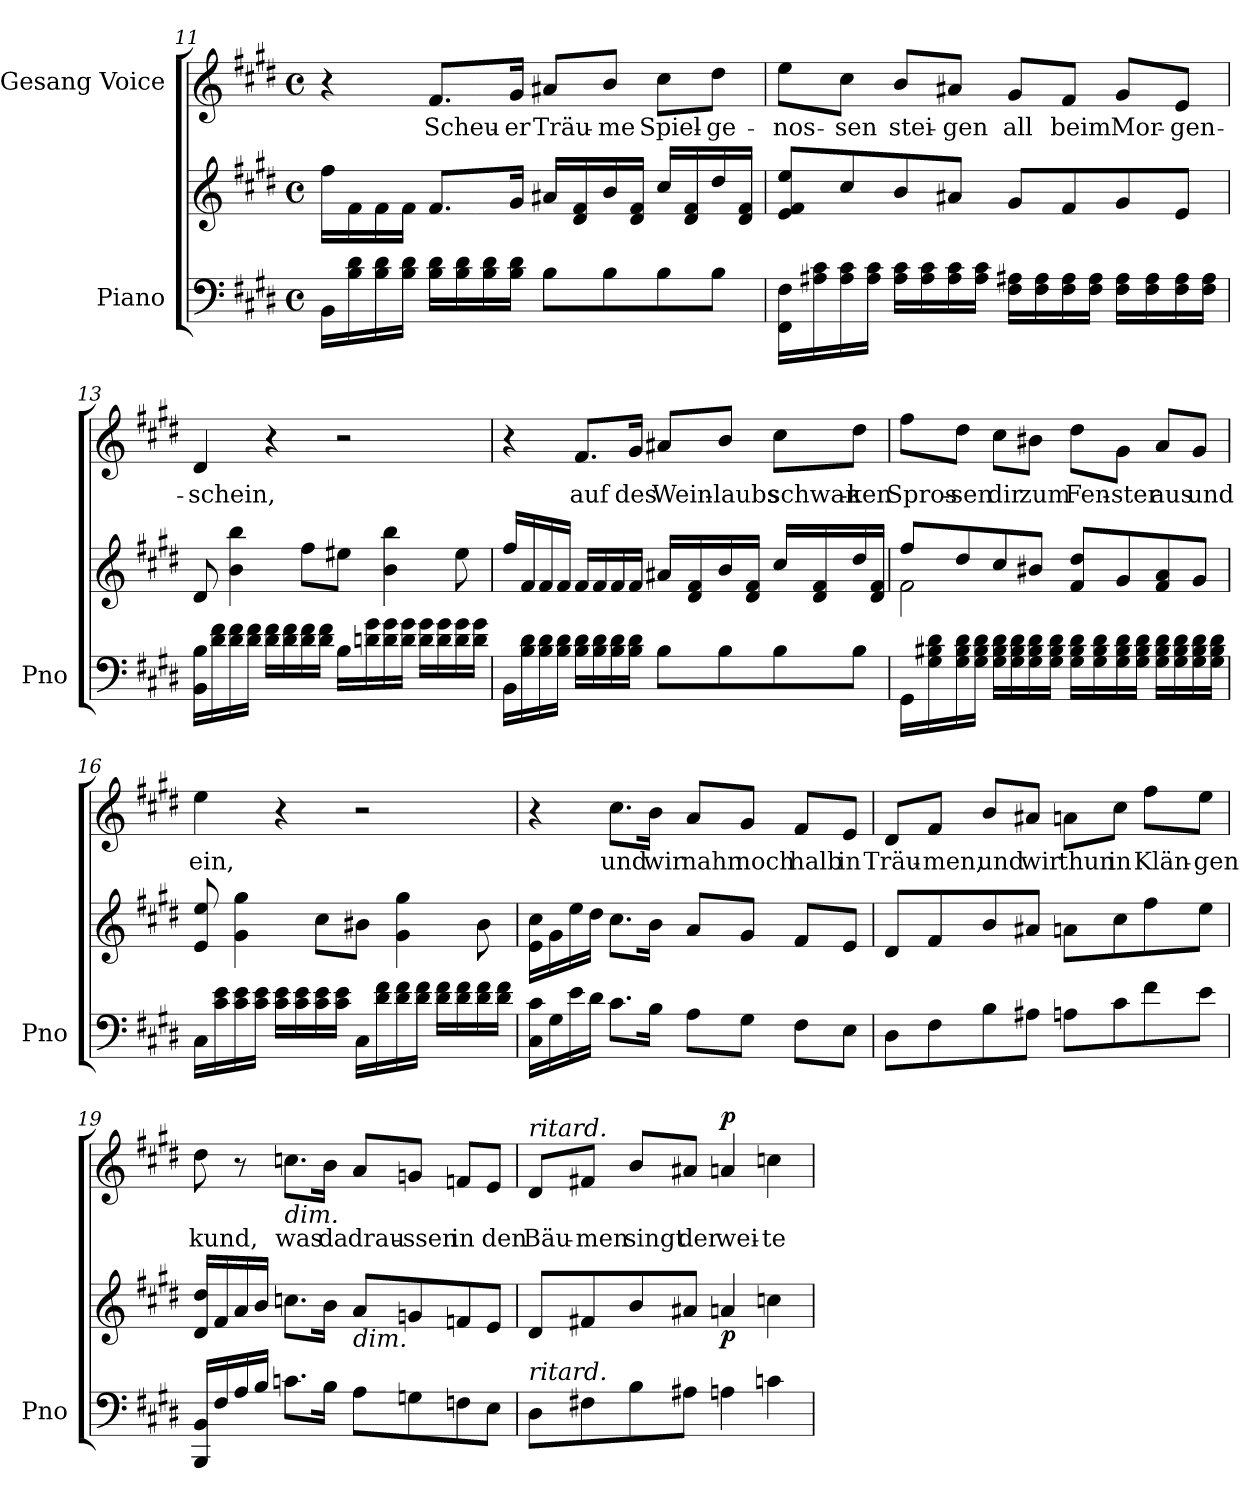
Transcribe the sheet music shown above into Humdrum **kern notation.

**kern	**kern	**dynam	**kern	**text	**dynam
*part2	*part2	*part2	*part1	*part1	*part1
*staff3	*staff2	*staff2/3	*staff1	*staff1	*staff1
*I"Piano	*	*	*I"Gesang Voice	*	*
*I'Pno	*	*	*	*	*
*clefF4	*clefG2	*	*clefG2	*	*
*k[f#c#g#d#]	*k[f#c#g#d#]	*	*k[f#c#g#d#]	*	*
*M4/4	*M4/4	*	*M4/4	*	*
*met(c)	*met(c)	*	*met(c)	*	*
=11	=11	=11	=11	=11	=11
16BB\LL	16ff#\LL	.	4r	.	.
16B\ 16d#\	16f#\	.	.	.	.
16B\ 16d#\	16f#\	.	.	.	.
16B\ 16d#\JJ	16f#\JJ	.	.	.	.
16B\ 16d#\LL	8.f#/L	.	8.f#/L	Scheu-	.
16B\ 16d#\	.	.	.	.	.
16B\ 16d#\	.	.	.	.	.
16B\ 16d#\JJ	16g#/Jk	.	16g#/Jk	-er	.
8B\L	16a#X/LL	.	8a#X/L	Träu-	.
.	16d#/ 16f#/	.	.	.	.
8B\	16b/	.	8b/J	-me	.
.	16d#/ 16f#/JJ	.	.	.	.
8B\	16cc#/LL	.	8cc#\L	Spiel-	.
.	16d#/ 16f#/	.	.	.	.
8B\J	16dd#/	.	8dd#\J	-ge-	.
.	16d#/ 16f#/JJ	.	.	.	.
=12	=12	=12	=12	=12	=12
16FF#\ 16F#\LL	8e/ 8f#/ 8ee/L	.	8ee\L	-nos-	.
16A#X\ 16c#\	.	.	.	.	.
16A#\ 16c#\	8cc#/	.	8cc#\J	-sen	.
16A#\ 16c#\JJ	.	.	.	.	.
16A#\ 16c#\LL	8b/	.	8b/L	stei-	.
16A#\ 16c#\	.	.	.	.	.
16A#\ 16c#\	8a#X/J	.	8a#X/J	-gen	.
16A#\ 16c#\JJ	.	.	.	.	.
16F#\ 16A#X\LL	8g#/L	.	8g#/L	all	.
16F#\ 16A#\	.	.	.	.	.
16F#\ 16A#\	8f#/	.	8f#/J	beim	.
16F#\ 16A#\JJ	.	.	.	.	.
16F#\ 16A#\LL	8g#/	.	8g#/L	Mor-	.
16F#\ 16A#\	.	.	.	.	.
16F#\ 16A#\	8e/J	.	8e/J	-gen-	.
16F#\ 16A#\JJ	.	.	.	.	.
=13	=13	=13	=13	=13	=13
16BB\ 16B\LL	8d#/	.	4d#/	schein,	.
16d#\ 16f#\	.	.	.	.	.
16d#\ 16f#\	4b\ 4bb\	.	.	.	.
16d#\ 16f#\JJ	.	.	.	.	.
16d#\ 16f#\LL	.	.	4r	.	.
16d#\ 16f#\	.	.	.	.	.
16d#\ 16f#\	8ff#\L	.	.	.	.
16d#\ 16f#\JJ	.	.	.	.	.
16B\LL	8ee#X\J	.	2r	.	.
16dn\ 16g#\	.	.	.	.	.
16d\ 16g#\	4b\ 4bb\	.	.	.	.
16d\ 16g#\JJ	.	.	.	.	.
16d\ 16g#\LL	.	.	.	.	.
16d\ 16g#\	.	.	.	.	.
16d\ 16g#\	8ee#\	.	.	.	.
16d\ 16g#\JJ	.	.	.	.	.
=14	=14	=14	=14	=14	=14
16BB\LL	16ff#/LL	.	4r	.	.
16B\ 16d#\	16f#/	.	.	.	.
16B\ 16d#\	16f#/	.	.	.	.
16B\ 16d#\JJ	16f#/JJ	.	.	.	.
16B\ 16d#\LL	16f#/LL	.	8.f#/L	auf	.
16B\ 16d#\	16f#/	.	.	.	.
16B\ 16d#\	16f#/	.	.	.	.
16B\ 16d#\JJ	16f#/JJ	.	16g#/Jk	des	.
8B\L	16a#X/LL	.	8a#X/L	Wein-	.
.	16d#/ 16f#/	.	.	.	.
8B\	16b/	.	8b/J	-laubs	.
.	16d#/ 16f#/JJ	.	.	.	.
8B\	16cc#/LL	.	8cc#\L	schwan-	.
.	16d#/ 16f#/	.	.	.	.
8B\J	16dd#/	.	8dd#\J	-ken	.
.	16d#/ 16f#/JJ	.	.	.	.
=15	=15	=15	=15	=15	=15
*	*^	*	*	*	*
16GG#\LL	8ff#/L	2f#\	.	8ff#\L	Spros-	.
16G#\ 16B#X\ 16d#\	.	.	.	.	.	.
16G#\ 16B#\ 16d#\	8dd#/	.	.	8dd#\J	-sen	.
16G#\ 16B#\ 16d#\JJ	.	.	.	.	.	.
16G#\ 16B#\ 16d#\LL	8cc#/	.	.	8cc#\L	dir	.
16G#\ 16B#\ 16d#\	.	.	.	.	.	.
16G#\ 16B#\ 16d#\	8b#X/J	.	.	8b#X\J	zum	.
16G#\ 16B#\ 16d#\JJ	.	.	.	.	.	.
16G#\ 16B#\ 16d#\LL	8f#/ 8dd#/L	2ryy	.	8dd#\L	Fen-	.
16G#\ 16B#\ 16d#\	.	.	.	.	.	.
16G#\ 16B#\ 16d#\	8g#/	.	.	8g#\J	-ster	.
16G#\ 16B#\ 16d#\JJ	.	.	.	.	.	.
16G#\ 16B#\ 16d#\LL	8f#/ 8a/	.	.	8a/L	aus	.
16G#\ 16B#\ 16d#\	.	.	.	.	.	.
16G#\ 16B#\ 16d#\	8g#/J	.	.	8g#/J	und	.
16G#\ 16B#\ 16d#\JJ	.	.	.	.	.	.
*	*v	*v	*	*	*	*
=16	=16	=16	=16	=16	=16
16C#\LL	8e/ 8ee/	.	4ee\	ein,	.
16c#\ 16e\	.	.	.	.	.
16c#\ 16e\	4g#\ 4gg#\	.	.	.	.
16c#\ 16e\JJ	.	.	.	.	.
16c#\ 16e\LL	.	.	4r	.	.
16c#\ 16e\	.	.	.	.	.
16c#\ 16e\	8cc#\L	.	.	.	.
16c#\ 16e\JJ	.	.	.	.	.
16C#\LL	8b#X\J	.	2r	.	.
16d#\ 16f#\	.	.	.	.	.
16d#\ 16f#\	4g#\ 4gg#\	.	.	.	.
16d#\ 16f#\JJ	.	.	.	.	.
16d#\ 16f#\LL	.	.	.	.	.
16d#\ 16f#\	.	.	.	.	.
16d#\ 16f#\	8b#\	.	.	.	.
16d#\ 16f#\JJ	.	.	.	.	.
=17	=17	=17	=17	=17	=17
16C#\ 16c#\LL	16e\ 16cc#\LL	.	4r	.	.
16G#\	16g#\	.	.	.	.
16e\	16ee\	.	.	.	.
16d#\JJ	16dd#\JJ	.	.	.	.
8.c#\L	8.cc#\L	.	8.cc#\L	und	.
16B\Jk	16b\Jk	.	16b\Jk	wir	.
8A\L	8a/L	.	8a/L	nahn	.
8G#\J	8g#/J	.	8g#/J	noch	.
8F#\L	8f#/L	.	8f#/L	halb	.
8E\J	8e/J	.	8e/J	in	.
=18	=18	=18	=18	=18	=18
8D#\L	8d#/L	.	8d#/L	Träu-	.
8F#\	8f#/	.	8f#/J	-men,	.
8B\	8b/	.	8b/L	und	.
8A#X\J	8a#X/J	.	8a#X/J	wir	.
8An\L	8an\L	.	8an\L	thun	.
8c#\	8cc#\	.	8cc#\J	in	.
8f#\	8ff#\	.	8ff#\L	Klän-	.
8e\J	8ee\J	.	8ee\J	-gen	.
=19	=19	=19	=19	=19	=19
16BBB/ 16BB/LL	16d#/ 16dd#/LL	.	8dd#\	kund,	.
16F#/	16f#/	.	.	.	.
16A/	16a/	.	8r	.	.
16B/JJ	16b/JJ	.	.	.	.
!	!	!	!LO:TX:b:i:t=dim.	!	!
8.cn\L	8.ccn\L	.	8.ccn\L	was	.
16B\Jk	16b\Jk	.	16b\Jk	da	.
!	!LO:TX:b:i:t=dim.	!	!	!	!
8A\L	8a/L	.	8a/L	drau-	.
8Gn\	8gn/	.	8gn/J	-ssen	.
8Fn\	8fn/	.	8fn/L	in	.
8E\J	8e/J	.	8e/J	den	.
=20	=20	=20	=20	=20	=20
!	!	!	!LO:TX:a:i:t=ritard.	!	!
!LO:TX:i:t=ritard.	!	!	!	!	!
8D#\L	8d#/L	.	8d#/L	Bäu-	.
8F#X\	8f#X/	.	8f#X/J	-men	.
8B\	8b/	.	8b/L	singt	.
8A#X\J	8a#X/J	.	8a#X/J	der	.
!	!	!LO:DY:b	!	!	!LO:DY:b
4An\	4an/	p	4an/	wei-	p
4cn\	4ccn\	.	4ccn\	-te	.
=	=	=	=	=	=
*-	*-	*-	*-	*-	*-
